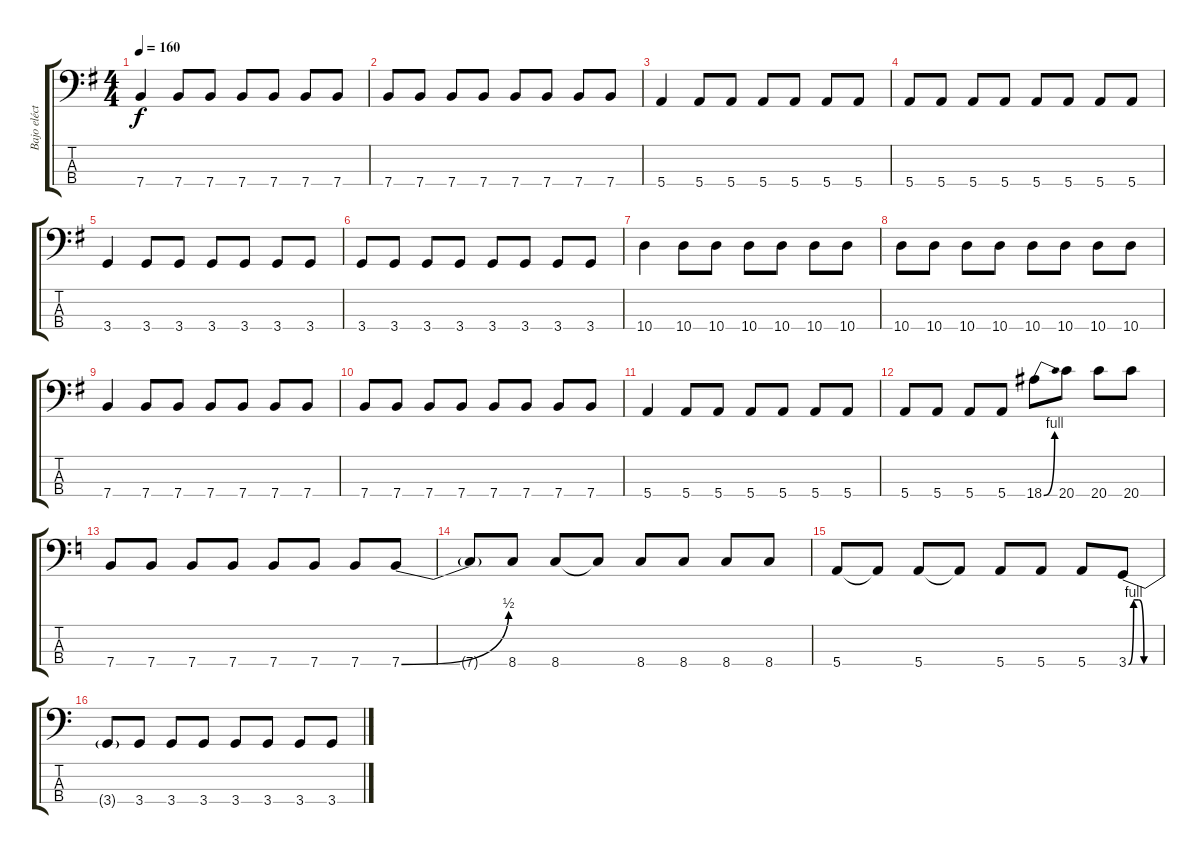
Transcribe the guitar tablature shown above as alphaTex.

\track ("Bajo eléctrico" "Bajo eléct") {instrument electricbassfinger}
\staff {score tabs}
\tuning (G2 D2 A1 E1) {hide}
\ts (4 4)
\tempo 160
\clef f4
\ks g
7.4.4{dy f} 7.4.8 7.4.8 7.4.8 7.4.8 7.4.8 7.4.8 |
7.4.8 7.4.8 7.4.8 7.4.8 7.4.8 7.4.8 7.4.8 7.4.8 |
5.4.4 5.4.8 5.4.8 5.4.8 5.4.8 5.4.8 5.4.8 |
5.4.8 5.4.8 5.4.8 5.4.8 5.4.8 5.4.8 5.4.8 5.4.8 |
3.4.4 3.4.8 3.4.8 3.4.8 3.4.8 3.4.8 3.4.8 |
3.4.8 3.4.8 3.4.8 3.4.8 3.4.8 3.4.8 3.4.8 3.4.8 |
10.4.4 10.4.8 10.4.8 10.4.8 10.4.8 10.4.8 10.4.8 |
10.4.8 10.4.8 10.4.8 10.4.8 10.4.8 10.4.8 10.4.8 10.4.8 |
7.4.4 7.4.8 7.4.8 7.4.8 7.4.8 7.4.8 7.4.8 |
7.4.8 7.4.8 7.4.8 7.4.8 7.4.8 7.4.8 7.4.8 7.4.8 |
5.4.4 5.4.8 5.4.8 5.4.8 5.4.8 5.4.8 5.4.8 |
5.4.8 5.4.8 5.4.8 5.4.8 18.4{be (bend 0 0 60 4)}.8 20.4.8 20.4.8 20.4.8 |
\ks c
7.4.8 7.4.8 7.4.8 7.4.8 7.4.8 7.4.8 7.4.8 7.4{be (bend 0 0 60 2)}.8 |
7.4{t}.8 8.4.8 8.4.8 8.4{t}.8 8.4.8 8.4.8 8.4.8 8.4.8 |
5.4.8 5.4{t}.8 5.4.8 5.4{t}.8 5.4.8 5.4.8 5.4.8 3.4{be (custom 0 0 10 4 20 4 30 0 60 0)}.8 |
3.4{t}.8 3.4.8 3.4.8 3.4.8 3.4.8 3.4.8 3.4.8 3.4.8
